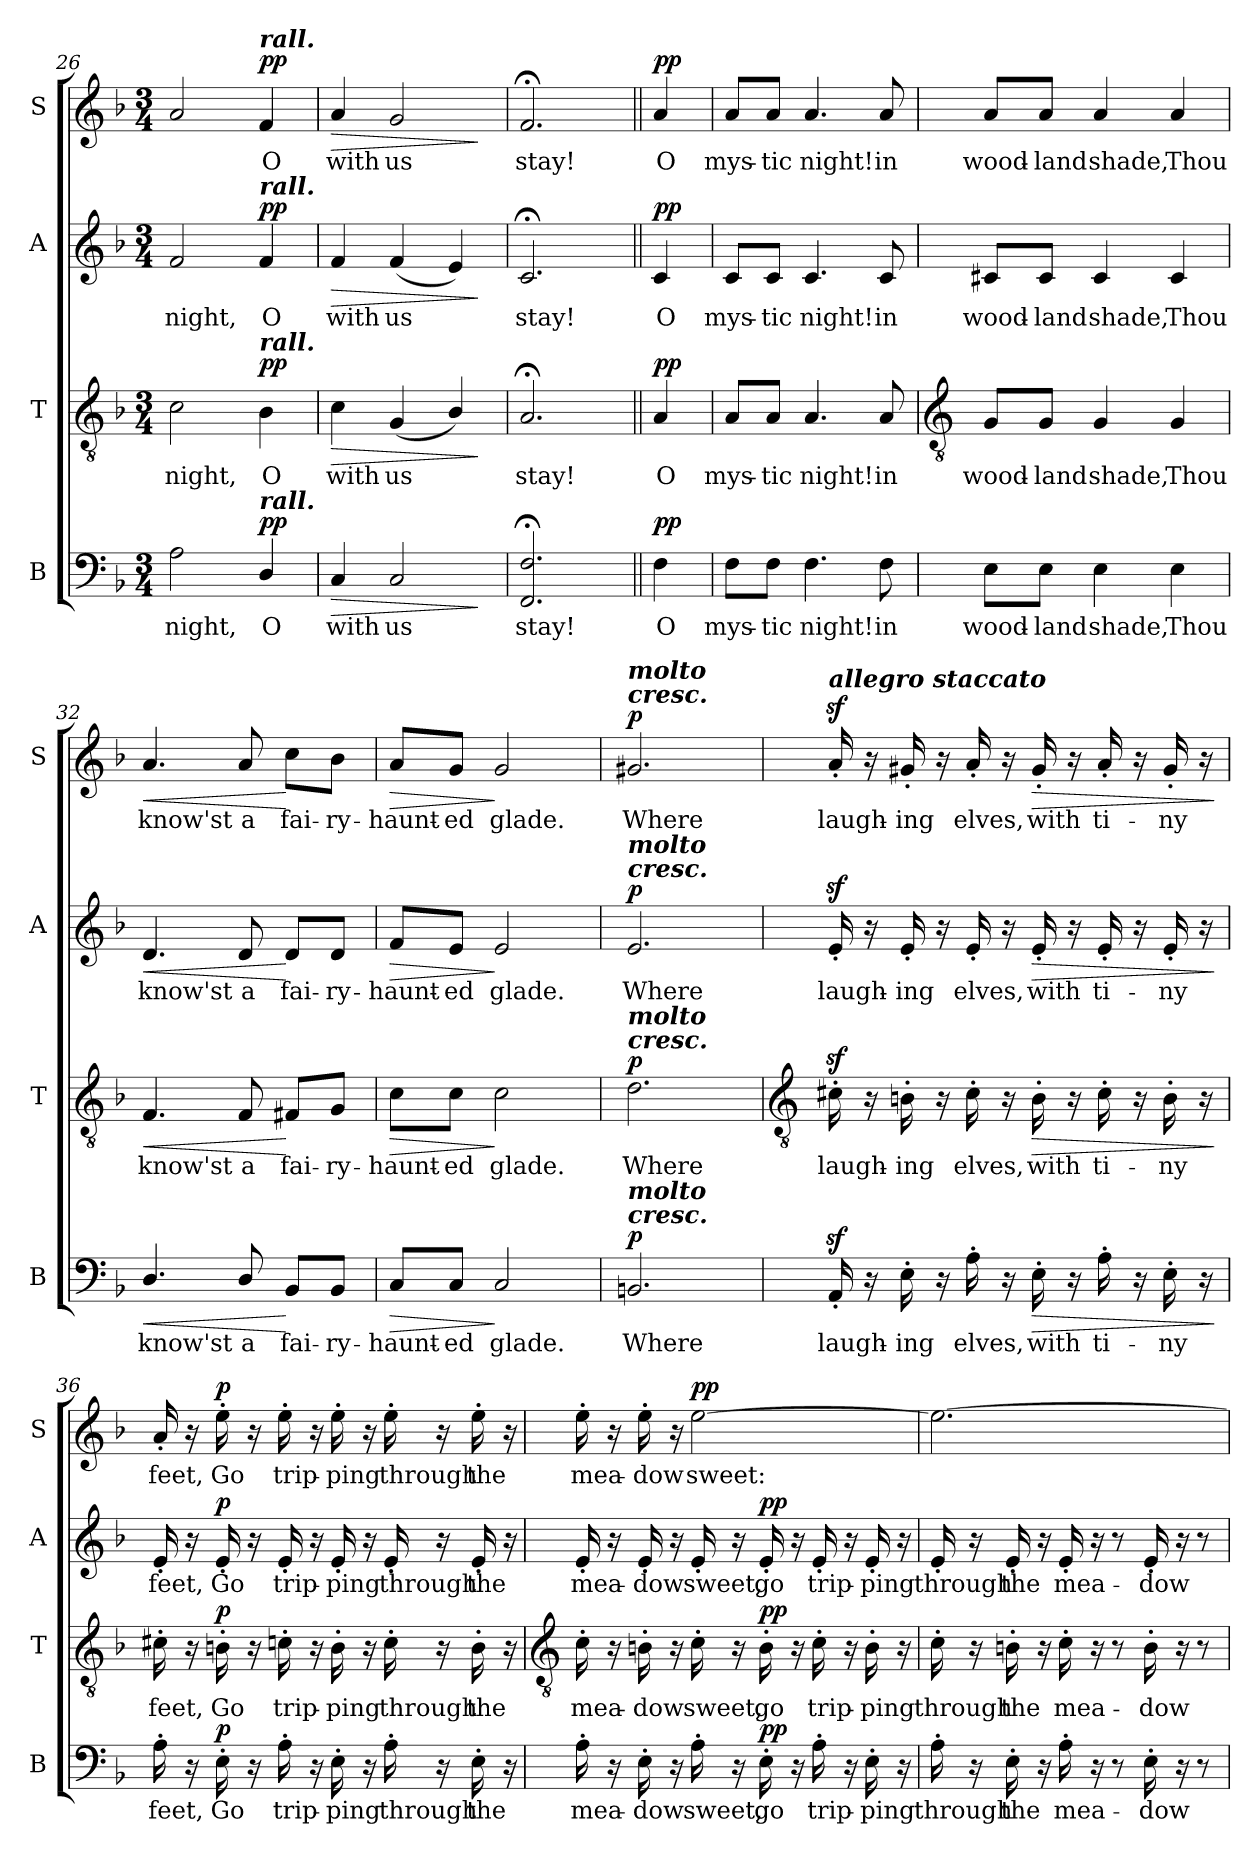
**kern	**text	**dynam	**kern	**text	**dynam	**kern	**text	**dynam	**kern	**text	**dynam
*part4	*part4	*part4	*part3	*part3	*part3	*part2	*part2	*part2	*part1	*part1	*part1
*staff4	*staff4	*staff4	*staff3	*staff3	*staff3	*staff2	*staff2	*staff2	*staff1	*staff1	*staff1
*I"B	*	*	*I"T	*	*	*I"A	*	*	*I"S	*	*
*I'B	*	*	*I'T	*	*	*I'A	*	*	*I'S	*	*
*clefF4	*	*	*clefGv2	*	*	*clefG2	*	*	*clefG2	*	*
*k[b-]	*	*	*k[b-]	*	*	*k[b-]	*	*	*k[b-]	*	*
*F:	*	*	*F:	*	*	*F:	*	*	*F:	*	*
*M3/4	*	*	*M3/4	*	*	*M3/4	*	*	*M3/4	*	*
=26	=26	=26	=26	=26	=26	=26	=26	=26	=26	=26	=26
!	!LO:LY:b	!	!	!LO:LY:b	!	!	!LO:LY:b	!	!	!	!
2A	night,	.	2c	night,	.	2f	night,	.	2a	.	.
!	!	!	!	!	!	!	!	!	!LO:TX:a:Bi:t=rall.	!	!
!	!	!	!	!	!	!LO:TX:a:Bi:t=rall.	!	!	!	!	!
!	!	!	!LO:TX:a:Bi:t=rall.	!	!	!	!	!	!	!	!
!LO:TX:a:Bi:t=rall.	!	!	!	!	!	!	!	!	!	!	!
!	!LO:LY:b	!LO:DY:b	!	!LO:LY:b	!LO:DY:b	!	!LO:LY:b	!LO:DY:b	!	!LO:LY:b	!LO:DY:b
4D/	O	pp	4B-	O	pp	4f	O	pp	4f	O	pp
=27	=27	=27	=27	=27	=27	=27	=27	=27	=27	=27	=27
!	!LO:LY:b	!LO:HP:b	!	!LO:LY:b	!LO:HP:b	!	!LO:LY:b	!LO:HP:b	!	!LO:LY:b	!LO:HP:b
4C	with	>	4c	with	>	4f	with	>	4a	with	>
!	!LO:LY:b	!	!	!LO:LY:b	!	!	!LO:LY:b	!	!	!LO:LY:b	!
2C	us	.	(<4G	us	.	(<4f	us	.	2g	us	.
.	.	.	4B-/)	.	.	4e)	.	.	.	.	.
.	.	]	.	.	]	.	.	]	.	.	]
=28	=28	=28	=28	=28	=28	=28	=28	=28	=28	=28	=28
!	!LO:LY:b	!	!	!LO:LY:b	!	!	!LO:LY:b	!	!	!LO:LY:b	!
2.FF;< 2.F;<	stay!	.	2.A;<	stay!	.	2.c;<	stay!	.	2.f;<	stay!	.
=29||	=29||	=29||	=29||	=29||	=29||	=29||	=29||	=29||	=29||	=29||	=29||
!	!LO:LY:b	!LO:DY:b	!	!LO:LY:b	!LO:DY:b	!	!LO:LY:b	!LO:DY:b	!	!LO:LY:b	!LO:DY:b
4F	O	pp	4A	O	pp	4c	O	pp	4a	O	pp
=30	=30	=30	=30	=30	=30	=30	=30	=30	=30	=30	=30
!	!LO:LY:b	!	!	!LO:LY:b	!	!	!LO:LY:b	!	!	!LO:LY:b	!
8F\L	mys-	.	8A/L	mys-	.	8c/L	mys-	.	8a/L	mys-	.
!	!LO:LY:b	!	!	!LO:LY:b	!	!	!LO:LY:b	!	!	!LO:LY:b	!
8F\J	-tic	.	8A/J	-tic	.	8c/J	-tic	.	8a/J	-tic	.
!	!LO:LY:b	!	!	!LO:LY:b	!	!	!LO:LY:b	!	!	!LO:LY:b	!
4.F	night!	.	4.A	night!	.	4.c	night!	.	4.a	night!	.
!	!LO:LY:b	!	!	!LO:LY:b	!	!	!LO:LY:b	!	!	!LO:LY:b	!
8F	in	.	8A	in	.	8c	in	.	8a	in	.
!!LO:LB:g=z
=31	=31	=31	=31	=31	=31	=31	=31	=31	=31	=31	=31
*	*	*	*clefGv2	*	*	*	*	*	*	*	*
!	!LO:LY:b	!	!	!LO:LY:b	!	!	!LO:LY:b	!	!	!LO:LY:b	!
8E\L	wood-	.	8G/L	wood-	.	8c#X/L	wood-	.	8a/L	wood-	.
!	!LO:LY:b	!	!	!LO:LY:b	!	!	!LO:LY:b	!	!	!LO:LY:b	!
8E\J	-land	.	8G/J	-land	.	8c#/J	-land	.	8a/J	-land	.
!	!LO:LY:b	!	!	!LO:LY:b	!	!	!LO:LY:b	!	!	!LO:LY:b	!
4E	shade,	.	4G	shade,	.	4c#	shade,	.	4a	shade,	.
!	!LO:LY:b	!	!	!LO:LY:b	!	!	!LO:LY:b	!	!	!LO:LY:b	!
4E	Thou	.	4G	Thou	.	4c#	Thou	.	4a	Thou	.
=32	=32	=32	=32	=32	=32	=32	=32	=32	=32	=32	=32
!	!LO:LY:b	!LO:HP:b	!	!LO:LY:b	!LO:HP:b	!	!LO:LY:b	!LO:HP:b	!	!LO:LY:b	!LO:HP:b
4.D/	know'st	<	4.F	know'st	<	4.d	know'st	<	4.a	know'st	<
!	!LO:LY:b	!	!	!LO:LY:b	!	!	!LO:LY:b	!	!	!LO:LY:b	!
8D/	a	.	8F	a	.	8d	a	.	8a	a	.
!	!LO:LY:b	!	!	!LO:LY:b	!	!	!LO:LY:b	!	!	!LO:LY:b	!
8BB-/L	fai-	[	8F#X/L	fai-	[	8d/L	fai-	[	8cc\L	fai-	[
!	!LO:LY:b	!	!	!LO:LY:b	!	!	!LO:LY:b	!	!	!LO:LY:b	!
8BB-/J	-ry-	.	8G/J	-ry-	.	8d/J	-ry-	.	8b-\J	-ry-	.
=33	=33	=33	=33	=33	=33	=33	=33	=33	=33	=33	=33
!	!LO:LY:b	!LO:HP:b	!	!LO:LY:b	!LO:HP:b	!	!LO:LY:b	!LO:HP:b	!	!LO:LY:b	!LO:HP:b
8C/L	-haunt-	>	8c\L	-haunt-	>	8f/L	-haunt-	>	8a/L	-haunt-	>
!	!LO:LY:b	!	!	!LO:LY:b	!	!	!LO:LY:b	!	!	!LO:LY:b	!
8C/J	-ed	.	8c\J	-ed	.	8e/J	-ed	.	8g/J	-ed	.
!	!LO:LY:b	!	!	!LO:LY:b	!	!	!LO:LY:b	!	!	!LO:LY:b	!
2C	glade.	]	2c	glade.	]	2e	glade.	]	2g	glade.	]
=34	=34	=34	=34	=34	=34	=34	=34	=34	=34	=34	=34
!	!	!	!	!	!	!	!	!	!LO:TX:a:Bi:t=cresc.	!	!
!	!	!	!	!	!	!	!	!	!LO:TX:a:Bi:t=molto	!	!
!	!	!	!	!	!	!LO:TX:a:Bi:t=cresc.	!	!	!	!	!
!	!	!	!	!	!	!LO:TX:a:Bi:t=molto	!	!	!	!	!
!	!	!	!LO:TX:a:Bi:t=cresc.	!	!	!	!	!	!	!	!
!	!	!	!LO:TX:a:Bi:t=molto	!	!	!	!	!	!	!	!
!LO:TX:a:Bi:t=cresc.	!	!	!	!	!	!	!	!	!	!	!
!LO:TX:a:Bi:t=molto	!	!	!	!	!	!	!	!	!	!	!
!	!LO:LY:b	!LO:DY:b	!	!LO:LY:b	!LO:DY:b	!	!LO:LY:b	!LO:DY:b	!	!LO:LY:b	!LO:DY:b
2.BBn	Where	p	2.d	Where	p	2.e	Where	p	2.g#X	Where	p
!!LO:LB:g=z
=35	=35	=35	=35	=35	=35	=35	=35	=35	=35	=35	=35
*	*	*	*clefGv2	*	*	*	*	*	*	*	*
!	!	!	!	!	!	!	!	!	!LO:TX:a:Bi:t=allegro staccato	!	!
!	!LO:LY:b	!	!	!LO:LY:b	!	!	!LO:LY:b	!	!	!LO:LY:b	!
16AAz<'	laugh-	.	16c#Xz<'	laugh-	.	16ez<'	laugh-	.	16az<'	laugh-	.
16r	.	.	16r	.	.	16r	.	.	16r	.	.
!	!LO:LY:b	!	!	!LO:LY:b	!	!	!LO:LY:b	!	!	!LO:LY:b	!
16E'	-ing	.	16Bn'	-ing	.	16e'	-ing	.	16g#X'	-ing	.
16r	.	.	16r	.	.	16r	.	.	16r	.	.
!	!LO:LY:b	!	!	!LO:LY:b	!	!	!LO:LY:b	!	!	!LO:LY:b	!
16A'	elves,	.	16c#'	elves,	.	16e'	elves,	.	16a'	elves,	.
16r	.	.	16r	.	.	16r	.	.	16r	.	.
!	!LO:LY:b	!LO:HP:b	!	!LO:LY:b	!LO:HP:b	!	!LO:LY:b	!LO:HP:b	!	!LO:LY:b	!LO:HP:b
16E'	with	>	16B'	with	>	16e'	with	>	16g#'	with	>
16r	.	.	16r	.	.	16r	.	.	16r	.	.
!	!LO:LY:b	!	!	!LO:LY:b	!	!	!LO:LY:b	!	!	!LO:LY:b	!
16A'	ti-	.	16c#'	ti-	.	16e'	ti-	.	16a'	ti-	.
16r	.	.	16r	.	.	16r	.	.	16r	.	.
!	!LO:LY:b	!	!	!LO:LY:b	!	!	!LO:LY:b	!	!	!LO:LY:b	!
16E'	-ny	.	16B'	-ny	.	16e'	-ny	.	16g#'	-ny	.
16r	.	.	16r	.	.	16r	.	.	16r	.	.
.	.	]	.	.	]	.	.	]	.	.	]
=36	=36	=36	=36	=36	=36	=36	=36	=36	=36	=36	=36
!	!LO:LY:b	!	!	!LO:LY:b	!	!	!LO:LY:b	!	!	!LO:LY:b	!
16A'	feet,	.	16c#X'	feet,	.	16e'	feet,	.	16a'	feet,	.
16r	.	.	16r	.	.	16r	.	.	16r	.	.
!	!LO:LY:b	!LO:DY:b	!	!LO:LY:b	!LO:DY:b	!	!LO:LY:b	!LO:DY:b	!	!LO:LY:b	!LO:DY:b
16E'	Go	p	16Bn'	Go	p	16e'	Go	p	16ee'	Go	p
16r	.	.	16r	.	.	16r	.	.	16r	.	.
!	!LO:LY:b	!	!	!LO:LY:b	!	!	!LO:LY:b	!	!	!LO:LY:b	!
16A'	trip-	.	16cn'	trip-	.	16e'	trip-	.	16ee'	trip-	.
16r	.	.	16r	.	.	16r	.	.	16r	.	.
!	!LO:LY:b	!	!	!LO:LY:b	!	!	!LO:LY:b	!	!	!LO:LY:b	!
16E'	-ping	.	16B'	-ping	.	16e'	-ping	.	16ee'	-ping	.
16r	.	.	16r	.	.	16r	.	.	16r	.	.
!	!LO:LY:b	!	!	!LO:LY:b	!	!	!LO:LY:b	!	!	!LO:LY:b	!
16A'	through	.	16c'	through	.	16e'	through	.	16ee'	through	.
16r	.	.	16r	.	.	16r	.	.	16r	.	.
!	!LO:LY:b	!	!	!LO:LY:b	!	!	!LO:LY:b	!	!	!LO:LY:b	!
16E'	the	.	16B'	the	.	16e'	the	.	16ee'	the	.
16r	.	.	16r	.	.	16r	.	.	16r	.	.
!!LO:LB:g=z
=37	=37	=37	=37	=37	=37	=37	=37	=37	=37	=37	=37
*	*	*	*clefGv2	*	*	*	*	*	*	*	*
!	!LO:LY:b	!	!	!LO:LY:b	!	!	!LO:LY:b	!	!	!LO:LY:b	!
16A'	mea-	.	16c'	mea-	.	16e'	mea-	.	16ee'	mea-	.
16r	.	.	16r	.	.	16r	.	.	16r	.	.
!	!LO:LY:b	!	!	!LO:LY:b	!	!	!LO:LY:b	!	!	!LO:LY:b	!
16E'	-dow	.	16Bn'	-dow	.	16e'	-dow	.	16ee'	-dow	.
16r	.	.	16r	.	.	16r	.	.	16r	.	.
!	!LO:LY:b	!	!	!LO:LY:b	!	!	!LO:LY:b	!	!	!LO:LY:b	!LO:DY:b
16A'	sweet,	.	16c'	sweet,	.	16e'	sweet,	.	[2ee	sweet:	pp
16r	.	.	16r	.	.	16r	.	.	.	.	.
!	!LO:LY:b	!LO:DY:b	!	!LO:LY:b	!LO:DY:b	!	!LO:LY:b	!LO:DY:b	!	!	!
16E'	go	pp	16B'	go	pp	16e'	go	pp	.	.	.
16r	.	.	16r	.	.	16r	.	.	.	.	.
!	!LO:LY:b	!	!	!LO:LY:b	!	!	!LO:LY:b	!	!	!	!
16A'	trip-	.	16c'	trip-	.	16e'	trip-	.	.	.	.
16r	.	.	16r	.	.	16r	.	.	.	.	.
!	!LO:LY:b	!	!	!LO:LY:b	!	!	!LO:LY:b	!	!	!	!
16E'	-ping	.	16B'	-ping	.	16e'	-ping	.	.	.	.
16r	.	.	16r	.	.	16r	.	.	.	.	.
=38	=38	=38	=38	=38	=38	=38	=38	=38	=38	=38	=38
!	!LO:LY:b	!	!	!LO:LY:b	!	!	!LO:LY:b	!	!	!	!
16A'	through	.	16c'	through	.	16e'	through	.	2.ee_	.	.
16r	.	.	16r	.	.	16r	.	.	.	.	.
!	!LO:LY:b	!	!	!LO:LY:b	!	!	!LO:LY:b	!	!	!	!
16E'	the	.	16Bn'	the	.	16e'	the	.	.	.	.
16r	.	.	16r	.	.	16r	.	.	.	.	.
!	!LO:LY:b	!	!	!LO:LY:b	!	!	!LO:LY:b	!	!	!	!
16A'	mea-	.	16c'	mea-	.	16e'	mea-	.	.	.	.
16r	.	.	16r	.	.	16r	.	.	.	.	.
8r	.	.	8r	.	.	8r	.	.	.	.	.
!	!LO:LY:b	!	!	!LO:LY:b	!	!	!LO:LY:b	!	!	!	!
16E'	-dow	.	16B'	-dow	.	16e'	-dow	.	.	.	.
16r	.	.	16r	.	.	16r	.	.	.	.	.
8r	.	.	8r	.	.	8r	.	.	.	.	.
=	=	=	=	=	=	=	=	=	=	=	=
*-	*-	*-	*-	*-	*-	*-	*-	*-	*-	*-	*-
